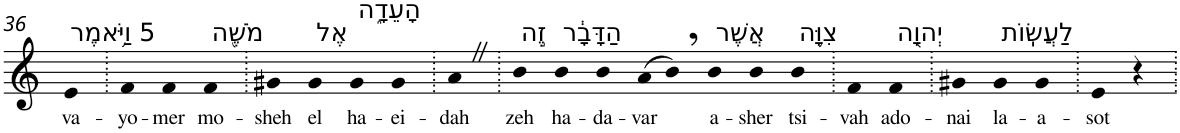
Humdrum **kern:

**kern	**text
*part1	*part1
*staff1	*staff1
*I"Piano	*
*I'Pno	*
!!LO:PB:g=z
*clefG2	*
*k[]	*
=36	=36
!LO:TX:a:t=5 וַיֹּ֥אמֶר	!
!	!LO:LY:b
4e	va-
=37.	=37.
!	!LO:LY:b
4f	-yo-
!	!LO:LY:b
4f	-mer
!LO:TX:a:t=מֹשֶׁ֖ה	!
!	!LO:LY:b
4f	mo-
=38.	=38.
!	!LO:LY:b
4g#X	-sheh
!LO:TX:a:t=אֶל	!
!	!LO:LY:b
4g#	el
!LO:TX:a:t=הָעֵדָ֑ה	!
!	!LO:LY:b
4g#	ha-
!	!LO:LY:b
4g#	-ei-
=39.	=39.
!	!LO:LY:b
4aZ	-dah
=40.	=40.
!LO:TX:a:t=זֶ֣ה	!
!	!LO:LY:b
4b	zeh
!LO:TX:a:t=הַדָּבָ֔ר	!
!	!LO:LY:b
4b	ha-
!	!LO:LY:b
4b	-da-
!	!LO:LY:b
(>8a	-var
8b,)	.
!LO:TX:a:t=אֲשֶׁר	!
!	!LO:LY:b
4b	a-
!	!LO:LY:b
4b	-sher
!LO:TX:a:t=צִוָּ֥ה	!
!	!LO:LY:b
4b	tsi-
=41.	=41.
!	!LO:LY:b
4f	-vah
!LO:TX:a:t=יְהוָ֖ה	!
!	!LO:LY:b
4f	ado-
=42.	=42.
!	!LO:LY:b
4g#X	-nai
!LO:TX:a:t=לַעֲשֽׂוֹת	!
!	!LO:LY:b
4g#	la-
!	!LO:LY:b
4g#	-a-
=43.	=43.
!	!LO:LY:b
4e	-sot
4r	.
=.	=.
*-	*-
